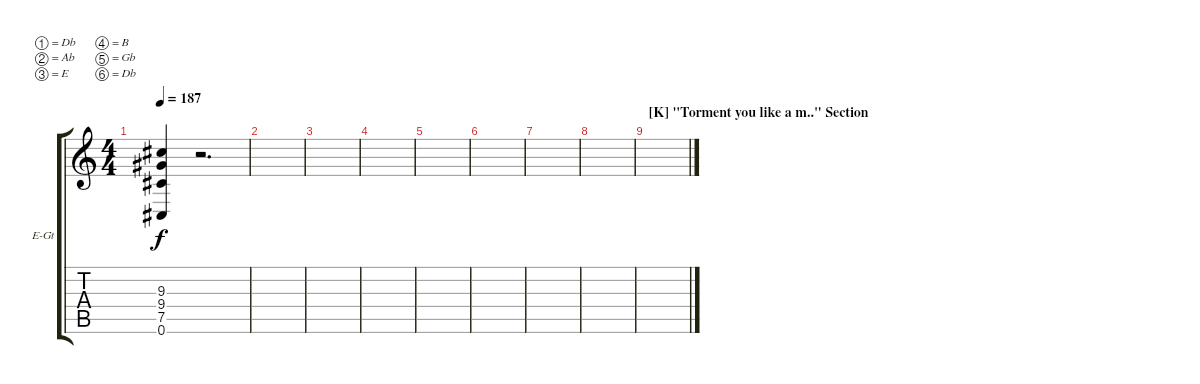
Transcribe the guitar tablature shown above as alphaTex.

\defaultSystemsLayout 4
\bracketExtendMode groupsimilarinstruments
\firstSystemTrackNameOrientation horizontal
\otherSystemsTrackNameOrientation horizontal
\track ("Right Guitar II / Extras" "E-Gt") {instrument distortionguitar}
\staff {score tabs}
\tuning (Db4 Ab3 E3 B2 Gb2 Db2)
\ts (4 4)
\tempo 187
\clef g2
\scale
0.333333
\ks c
(9.4 9.3 0.6 7.5).4{dy f} r.2{d} |
\scale
0.333333 |
\scale
0.333333 |
\scale
0.333333 |
\scale
0.333333 |
\scale
0.333333 |
\scale
0.333333 |
\scale
0.333333 |
\section ("K" "\"Torment you like a m..\" Section")
\scale
0.333333 |
\scale
0.333333 |
\scale
0.333333 |
\scale
0.333333 |
\scale
0.333333 |
\scale
0.333333 |
\scale
0.333333 |
\scale
0.333333
